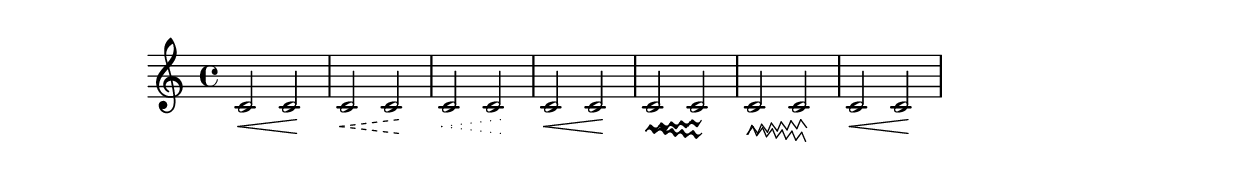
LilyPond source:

%% Do not edit this file; it is automatically
%% generated from LSR http://lsr.dsi.unimi.it
%% This file is in the public domain.
\version "2.13.16"

\header {
  lsrtags = "expressive-marks, tweaks-and-overrides"

  texidoc = "
Hairpins can take any style from @code{line-interface} - dashed-line,
dotted-line, line, trill or zigzag.

"
  doctitle = "Hairpins with different line styles"
} % begin verbatim

\relative c' {
  c2\< c\!
  \override Hairpin #'style = #'dashed-line
  c2\< c\!
  \override Hairpin #'style = #'dotted-line
  c2\< c\!
  \override Hairpin #'style = #'line
  c2\< c\!
  \override Hairpin #'style = #'trill
  c2\< c\!
  \override Hairpin #'style = #'zigzag
  c2\< c\!
  \revert Hairpin #'style
  c2\< c\!
}

